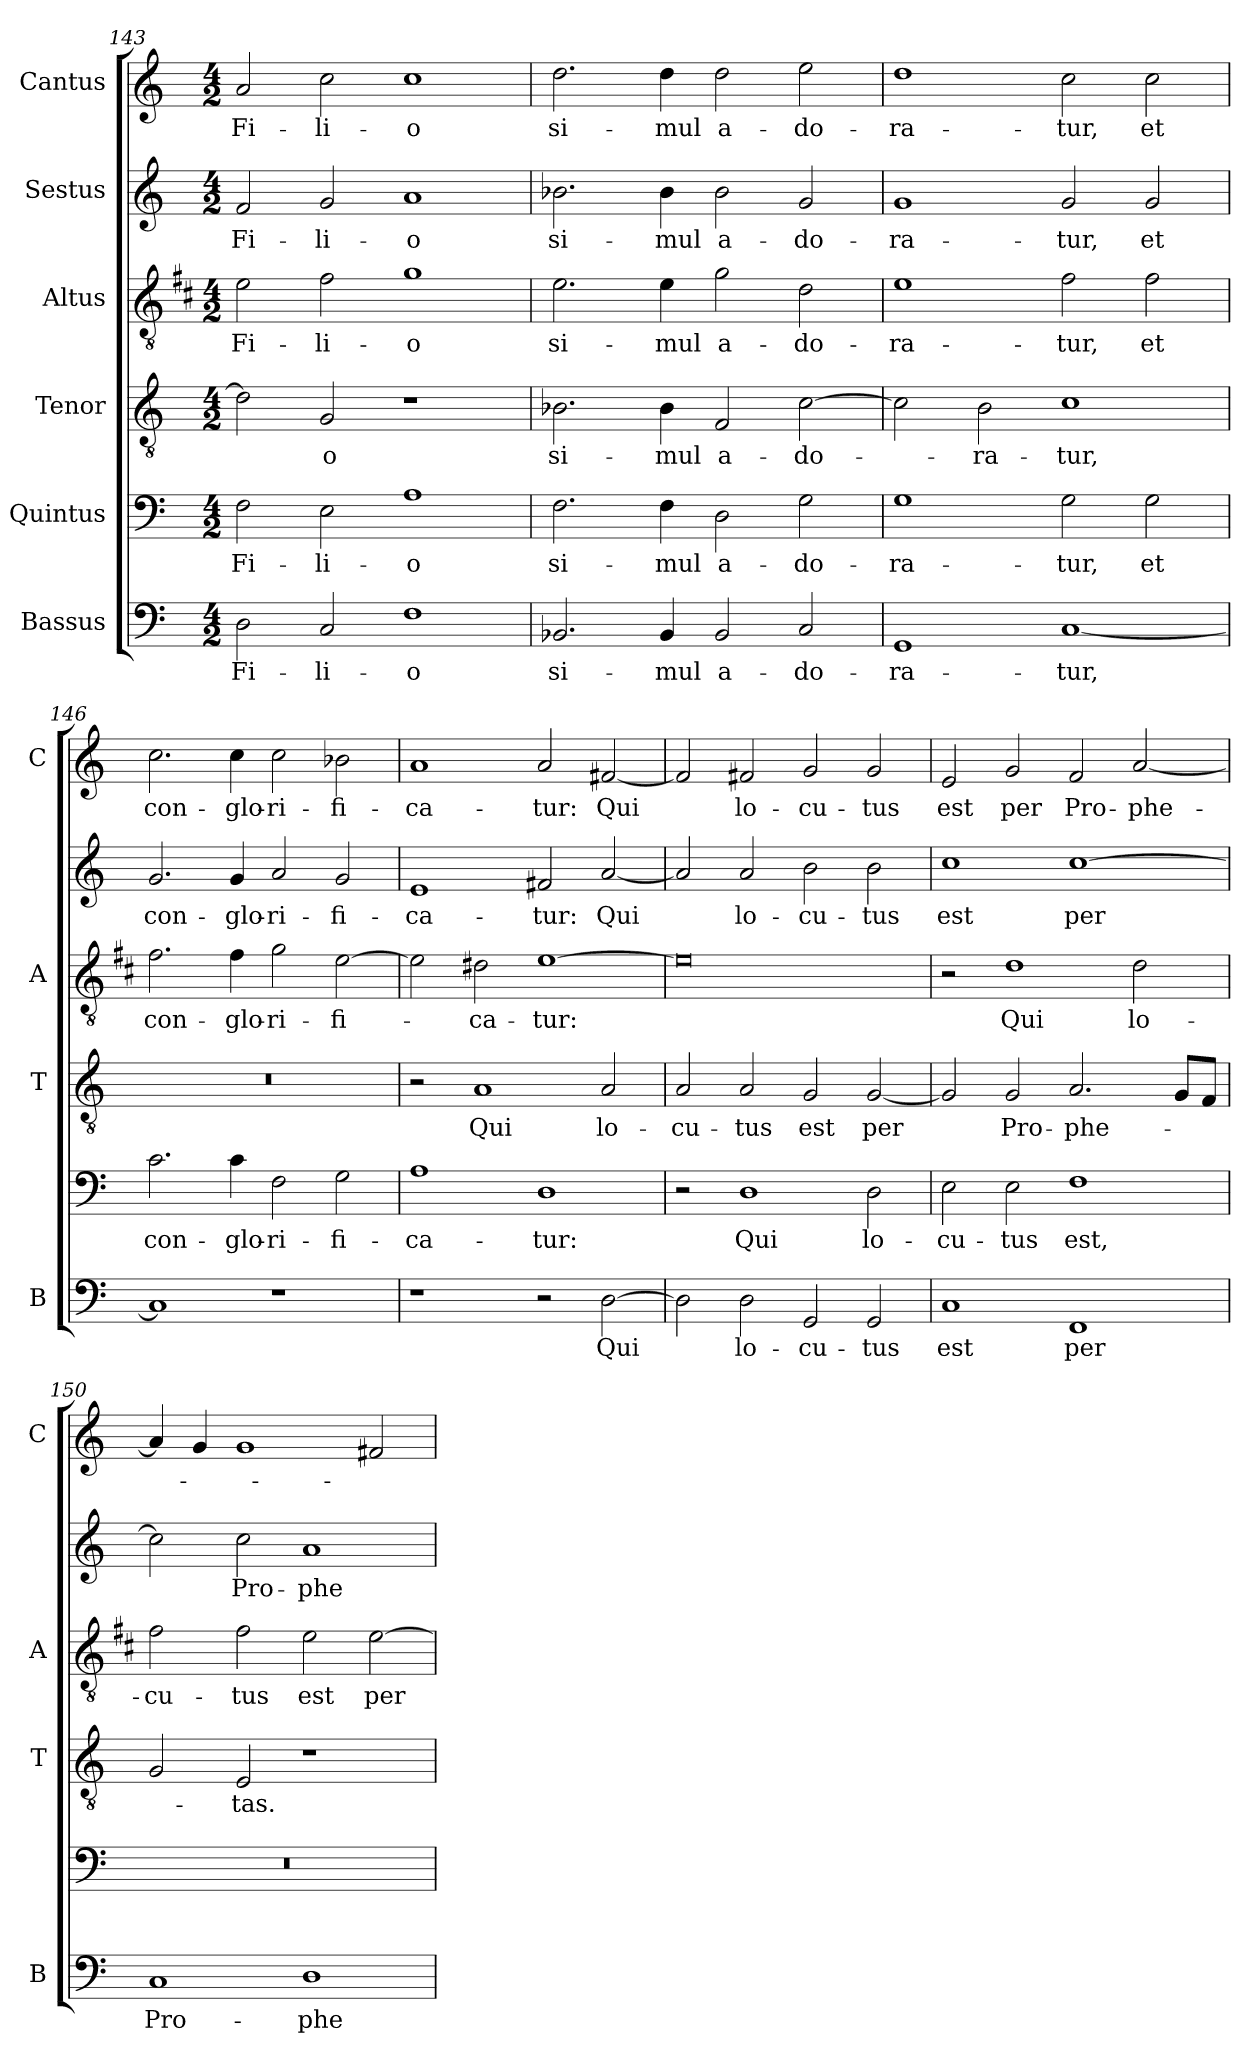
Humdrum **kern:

**kern	**text	**kern	**text	**kern	**text	**kern	**text	**kern	**text	**kern	**text
*part6	*part6	*part5	*part5	*part4	*part4	*part3	*part3	*part2	*part2	*part1	*part1
*staff6	*staff6	*staff5	*staff5	*staff4	*staff4	*staff3	*staff3	*staff2	*staff2	*staff1	*staff1
*I"Bassus	*	*I"Quintus	*	*I"Tenor	*	*I"Altus	*	*I"Sestus	*	*I"Cantus	*
*I'B	*	*	*	*I'T	*	*I'A	*	*	*	*I'C	*
!!LO:LB:g=z
*clefF4	*	*clefF4	*	*clefGv2	*	*clefGv2	*	*clefG2	*	*clefG2	*
*	*	*	*	*	*	*ITrd1c2	*	*	*	*	*
*k[]	*	*k[]	*	*k[]	*	*k[]	*	*k[]	*	*k[]	*
*C:	*	*C:	*	*C:	*	*C:	*	*C:	*	*C:	*
*M4/2	*	*M4/2	*	*M4/2	*	*M4/2	*	*M4/2	*	*M4/2	*
=143	=143	=143	=143	=143	=143	=143	=143	=143	=143	=143	=143
!	!LO:LY:b	!	!LO:LY:b	!	!	!	!LO:LY:b	!	!LO:LY:b	!	!LO:LY:b
2D\	Fi-	2F\	Fi-	2d\]	.	2d\	Fi-	2f/	Fi-	2a/	Fi-
!	!LO:LY:b	!	!LO:LY:b	!	!LO:LY:b	!	!LO:LY:b	!	!LO:LY:b	!	!LO:LY:b
2C/	-li-	2E\	-li-	2G/	-o	2e\	-li-	2g/	-li-	2cc\	-li-
!	!LO:LY:b	!	!LO:LY:b	!	!	!	!LO:LY:b	!	!LO:LY:b	!	!LO:LY:b
1F	-o	1A	-o	1r	.	1f	-o	1a	-o	1cc	-o
=144	=144	=144	=144	=144	=144	=144	=144	=144	=144	=144	=144
!	!LO:LY:b	!	!LO:LY:b	!	!LO:LY:b	!	!LO:LY:b	!	!LO:LY:b	!	!LO:LY:b
2.BB-X/	si-	2.F\	si-	2.B-X\	si-	2.d\	si-	2.b-X\	si-	2.dd\	si-
!	!LO:LY:b	!	!LO:LY:b	!	!LO:LY:b	!	!LO:LY:b	!	!LO:LY:b	!	!LO:LY:b
4BB-/	-mul	4F\	-mul	4B-\	-mul	4d\	-mul	4b-\	-mul	4dd\	-mul
!	!LO:LY:b	!	!LO:LY:b	!	!LO:LY:b	!	!LO:LY:b	!	!LO:LY:b	!	!LO:LY:b
2BB-/	a-	2D\	a-	2F/	a-	2f\	a-	2b-\	a-	2dd\	a-
!	!LO:LY:b	!	!LO:LY:b	!	!LO:LY:b	!	!LO:LY:b	!	!LO:LY:b	!	!LO:LY:b
2C/	-do-	2G\	-do-	[2c\	-do-	2c\	-do-	2g/	-do-	2ee\	-do-
=145	=145	=145	=145	=145	=145	=145	=145	=145	=145	=145	=145
!	!LO:LY:b	!	!LO:LY:b	!	!	!	!LO:LY:b	!	!LO:LY:b	!	!LO:LY:b
1GG	-ra-	1G	-ra-	2c\]	.	1d	-ra-	1g	-ra-	1dd	-ra-
!	!	!	!	!	!LO:LY:b	!	!	!	!	!	!
.	.	.	.	2B\	-ra-	.	.	.	.	.	.
!	!LO:LY:b	!	!LO:LY:b	!	!LO:LY:b	!	!LO:LY:b	!	!LO:LY:b	!	!LO:LY:b
[1C	-tur,	2G\	-tur,	1c	-tur,	2e\	-tur,	2g/	-tur,	2cc\	-tur,
!	!	!	!LO:LY:b	!	!	!	!LO:LY:b	!	!LO:LY:b	!	!LO:LY:b
.	.	2G\	et	.	.	2e\	et	2g/	et	2cc\	et
=146	=146	=146	=146	=146	=146	=146	=146	=146	=146	=146	=146
!	!	!	!LO:LY:b	!	!	!	!LO:LY:b	!	!LO:LY:b	!	!LO:LY:b
1C]	.	2.c\	con-	0r	.	2.e\	con-	2.g/	con-	2.cc\	con-
!	!	!	!LO:LY:b	!	!	!	!LO:LY:b	!	!LO:LY:b	!	!LO:LY:b
.	.	4c\	-glo-	.	.	4e\	-glo-	4g/	-glo-	4cc\	-glo-
!	!	!	!LO:LY:b	!	!	!	!LO:LY:b	!	!LO:LY:b	!	!LO:LY:b
1r	.	2F\	-ri-	.	.	2f\	-ri-	2a/	-ri-	2cc\	-ri-
!	!	!	!LO:LY:b	!	!	!	!LO:LY:b	!	!LO:LY:b	!	!LO:LY:b
.	.	2G\	-fi-	.	.	[2d\	-fi-	2g/	-fi-	2b-X\	-fi-
=147	=147	=147	=147	=147	=147	=147	=147	=147	=147	=147	=147
!	!	!	!LO:LY:b	!	!	!	!	!	!LO:LY:b	!	!LO:LY:b
1r	.	1A	-ca-	2r	.	2d\]	.	1e	-ca-	1a	-ca-
!	!	!	!	!	!LO:LY:b	!	!LO:LY:b	!	!	!	!
.	.	.	.	1A	Qui	2c#X\	-ca-	.	.	.	.
!	!	!	!LO:LY:b	!	!	!	!LO:LY:b	!	!LO:LY:b	!	!LO:LY:b
2r	.	1D	-tur:	.	.	[1d	-tur:	2f#X/	-tur:	2a/	-tur:
!	!LO:LY:b	!	!	!	!LO:LY:b	!	!	!	!LO:LY:b	!	!LO:LY:b
[2D\	Qui	.	.	2A/	lo-	.	.	[2a/	Qui	[2f#X/	Qui
=148	=148	=148	=148	=148	=148	=148	=148	=148	=148	=148	=148
!	!	!	!	!	!LO:LY:b	!	!	!	!	!	!
2D\]	.	2r	.	2A/	-cu-	0d]	.	2a/]	.	2f#/]	.
!	!LO:LY:b	!	!LO:LY:b	!	!LO:LY:b	!	!	!	!LO:LY:b	!	!LO:LY:b
2D\	lo-	1D	Qui	2A/	-tus	.	.	2a/	lo-	2f#X/	lo-
!	!LO:LY:b	!	!	!	!LO:LY:b	!	!	!	!LO:LY:b	!	!LO:LY:b
2GG/	-cu-	.	.	2G/	est	.	.	2b\	-cu-	2g/	-cu-
!	!LO:LY:b	!	!LO:LY:b	!	!LO:LY:b	!	!	!	!LO:LY:b	!	!LO:LY:b
2GG/	-tus	2D\	lo-	[2G/	per	.	.	2b\	-tus	2g/	-tus
!!LO:LB:g=z
=149	=149	=149	=149	=149	=149	=149	=149	=149	=149	=149	=149
!	!LO:LY:b	!	!LO:LY:b	!	!	!	!	!	!LO:LY:b	!	!LO:LY:b
1C	est	2E\	-cu-	2G/]	.	2r	.	1cc	est	2e/	est
!	!	!	!LO:LY:b	!	!LO:LY:b	!	!LO:LY:b	!	!	!	!LO:LY:b
.	.	2E\	-tus	2G/	Pro-	1c	Qui	.	.	2g/	per
!	!LO:LY:b	!	!LO:LY:b	!	!LO:LY:b	!	!	!	!LO:LY:b	!	!LO:LY:b
1FF	per	1F	est,	2.A/	-phe-	.	.	[1cc	per	2f/	Pro-
!	!	!	!	!	!	!	!LO:LY:b	!	!	!	!LO:LY:b
.	.	.	.	.	.	2c\	lo-	.	.	[2a/	-phe-
.	.	.	.	8G/L	.	.	.	.	.	.	.
.	.	.	.	8F/J	.	.	.	.	.	.	.
=150	=150	=150	=150	=150	=150	=150	=150	=150	=150	=150	=150
!	!LO:LY:b	!	!	!	!	!	!LO:LY:b	!	!	!	!
1C	Pro-	0r	.	2G/	.	2e\	-cu-	2cc\]	.	4a/]	.
.	.	.	.	.	.	.	.	.	.	4g/	.
!	!	!	!	!	!LO:LY:b	!	!LO:LY:b	!	!LO:LY:b	!	!
.	.	.	.	2E/	-tas.	2e\	-tus	2cc\	Pro-	1g	.
!	!LO:LY:b	!	!	!	!	!	!LO:LY:b	!	!LO:LY:b	!	!
1D	-phe-	.	.	1r	.	2d\	est	1a	-phe-	.	.
!	!	!	!	!	!	!	!LO:LY:b	!	!	!	!
.	.	.	.	.	.	[2d\	per	.	.	2f#X/	.
=	=	=	=	=	=	=	=	=	=	=	=
*-	*-	*-	*-	*-	*-	*-	*-	*-	*-	*-	*-
